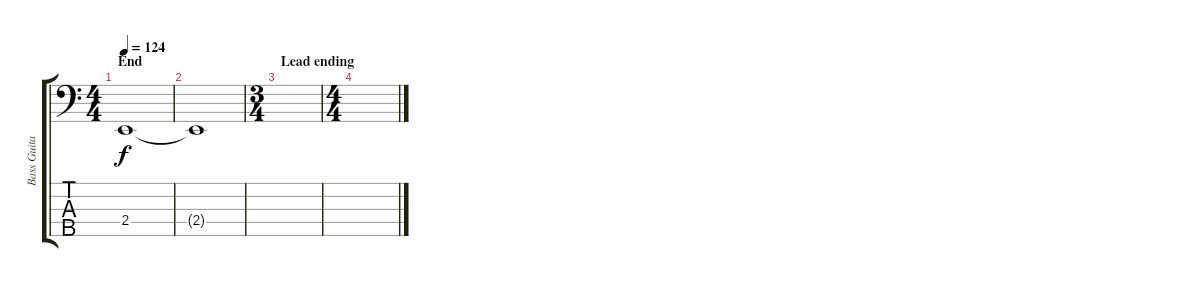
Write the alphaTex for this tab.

\track ("Bass Guitar" "Bass Guita") {instrument electricbasspick}
\staff {score tabs}
\tuning (F2 C2 G1 D1 A0) {hide}
\ts (4 4)
\section ("" "End")
\tempo 124
\clef f4
\ks c
2.4.1{dy f volume 3} |
2.4{t}.1 |
\ts (3 4)
\section ("" "Lead ending")
|
\ts (4 4)
